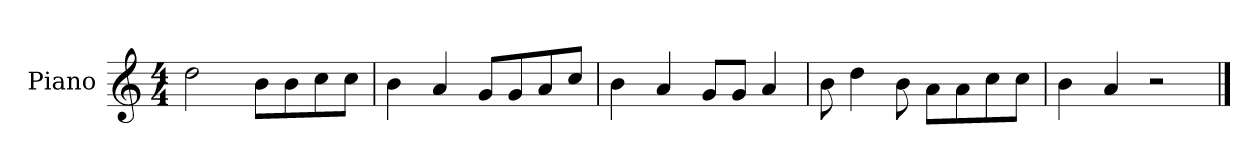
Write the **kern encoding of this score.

**kern
*part1
*staff1
*I"Piano
*I'P-no
*clefG2
*k[]
*M4/4
*MM90
=1
2dd\
8b\L
8b\
8cc\
8cc\J
=2
4b\
4a/
8g/L
8g/
8a/
8cc/J
=3
4b\
4a/
8g/L
8g/J
4a/
=4
8b\
4dd\
8b\
8a\L
8a\
8cc\
8cc\J
=5
4b\
4a/
2r
==
*-
